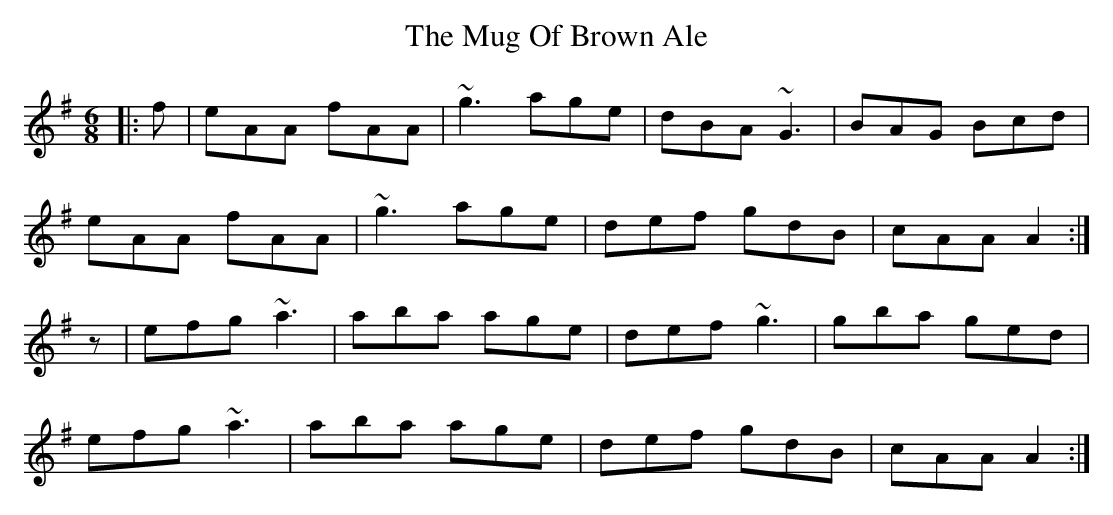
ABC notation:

X:1
T: The Mug Of Brown Ale
M: 6/8
L: 1/8
K: Ador
|:f|eAA fAA|~g3 age|dBA ~G3|BAG Bcd|
eAA fAA|~g3 age|def gdB|cAA A2:|
z|efg ~a3|aba age|def ~g3|gba ged|
efg ~a3|aba age|def gdB|cAA A2:|
